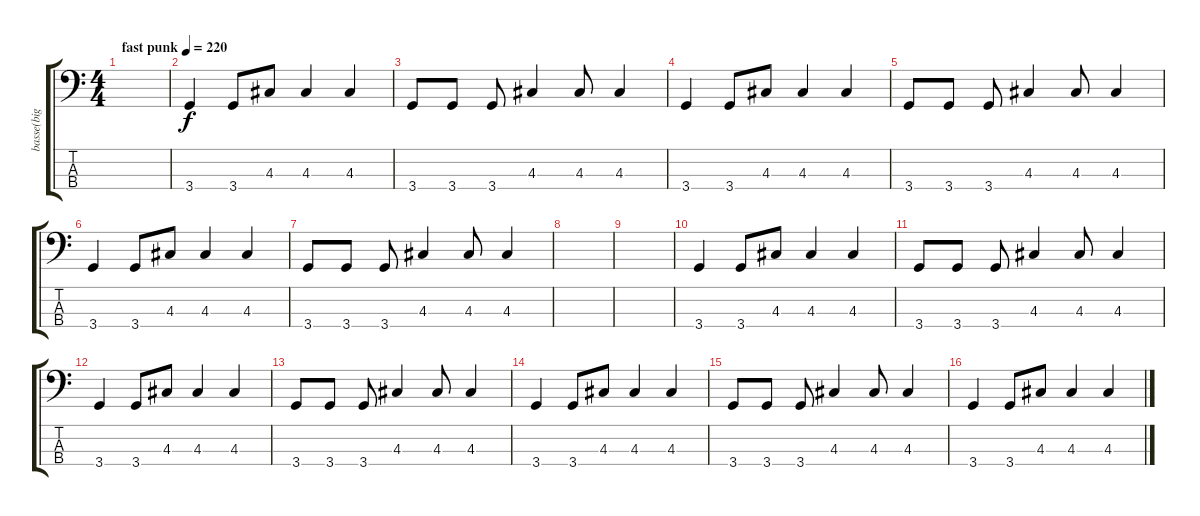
\track ("basse(big jay)" "basse(big ") {instrument electricbasspick}
\staff {score tabs}
\tuning (G2 D2 A1 E1) {hide}
\ts (4 4)
\tempo (220 "fast punk")
\clef f4
\ks c
|
3.4.4 3.4.8 4.3.8 4.3.4 4.3.4 |
3.4.8 3.4.8 3.4.8 4.3.4 4.3.8 4.3.4 |
3.4.4 3.4.8 4.3.8 4.3.4 4.3.4 |
3.4.8 3.4.8 3.4.8 4.3.4 4.3.8 4.3.4 |
3.4.4 3.4.8 4.3.8 4.3.4 4.3.4 |
3.4.8 3.4.8 3.4.8 4.3.4 4.3.8 4.3.4 |
|
|
3.4.4 3.4.8 4.3.8 4.3.4 4.3.4 |
3.4.8 3.4.8 3.4.8 4.3.4 4.3.8 4.3.4 |
3.4.4 3.4.8 4.3.8 4.3.4 4.3.4 |
3.4.8 3.4.8 3.4.8 4.3.4 4.3.8 4.3.4 |
3.4.4 3.4.8 4.3.8 4.3.4 4.3.4 |
3.4.8 3.4.8 3.4.8 4.3.4 4.3.8 4.3.4 |
3.4.4 3.4.8 4.3.8 4.3.4 4.3.4
